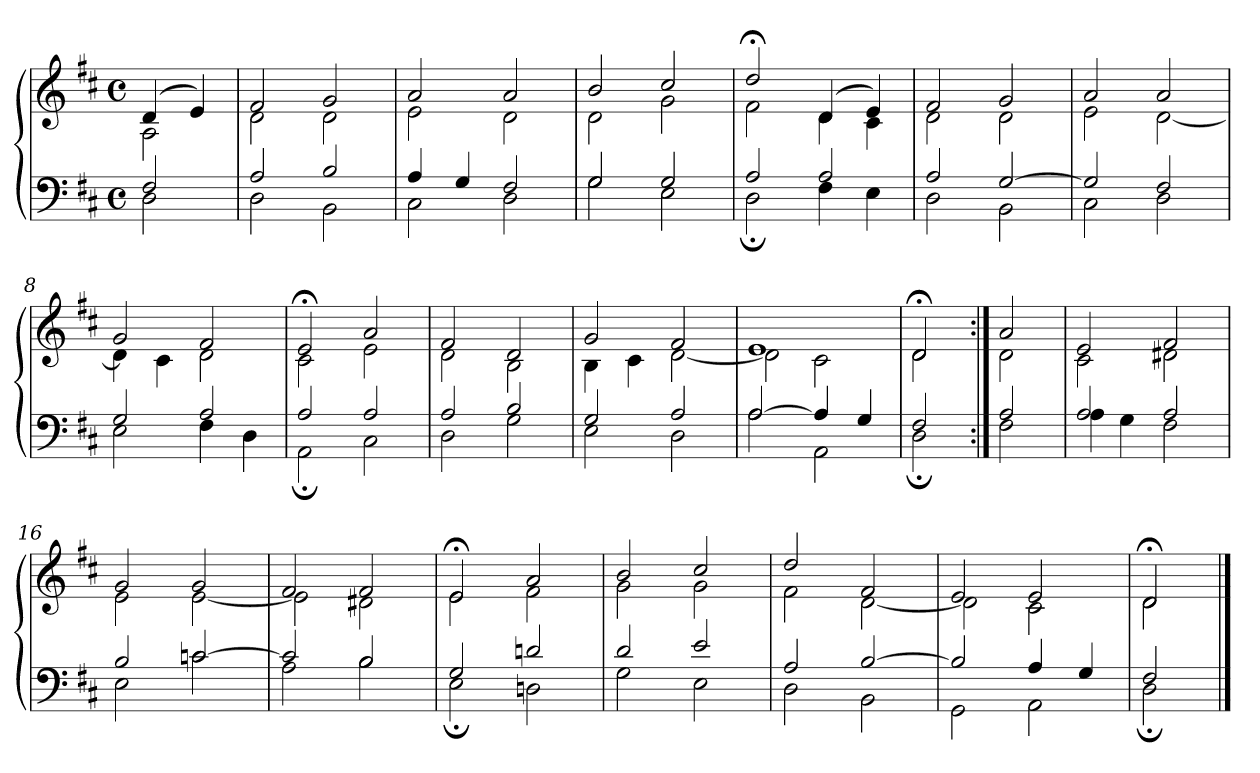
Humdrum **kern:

**kern	**kern
*part1	*part1
*staff2	*staff1
*clefF4	*clefG2
*k[f#c#]	*k[f#c#]
*M4/4	*M4/4
*met(c)	*met(c)
=1	=1
*^	*^
2F#	2D	(4d	2A
.	.	4e)	.
=2	=2	=2	=2
2A	2D	2f#	2d
2B	2BB	2g	2d
=3	=3	=3	=3
4A	2C#	2a	2e
4G	.	.	.
2F#	2D	2a	2d
=4	=4	=4	=4
2G	2G	2b	2d
2G	2E	2cc#	2g
=5	=5	=5	=5
2A	2D;	2dd;<	2f#
2A	4F#	(4d	4d
.	4E	4e)	4c#
=6	=6	=6	=6
2A	2D	2f#	2d
[2G	2BB	2g	2d
=7	=7	=7	=7
2G]	2C#	2a	2e
2F#	2D	2a	[2d
!!LO:LB:g=z	!!
=8	=8	=8	=8
2G	2E	2g	4d]
.	.	.	4c#
2A	4F#	2f#	2d
.	4D	.	.
=9	=9	=9	=9
2A	2AA;	2e;<	2c#
2A	2C#	2a	2e
=10	=10	=10	=10
2A	2D	2f#	2d
2B	2G	2d	2B
=11	=11	=11	=11
2G	2E	2g	4B
.	.	.	4c#
2A	2D	2f#	[2d
=12	=12	=12	=12
[2A	2A	1e	2d]
4A]	2AA	.	2c#
4G	.	.	.
=13	=13	=13	=13
2F#	2D;	2d;<	2d
=14:|!	=14:|!	=14:|!	=14:|!
2A	2F#	2a	2d
!!LO:LB:g=z	!!
=15	=15	=15	=15
2A	4A	2e	2c#
.	4G	.	.
2A	2F#	2f#	2d#X
=16	=16	=16	=16
2B	2E	2g	2e
[2cn	2c	2g	[2e
=17	=17	=17	=17
2c]	2A	2f#	2e]
2B	2B	2f#	2d#X
=18	=18	=18	=18
2G	2E;	2e;<	2e
2dn	2Dn	2a	2f#
=19	=19	=19	=19
2d	2G	2b	2g
2e	2E	2cc#	2g
=20	=20	=20	=20
2A	2D	2dd	2f#
[2B	2BB	2f#	[2d
=21	=21	=21	=21
2B]	2GG	2e	2d]
4A	2AA	2e	2c#
4G	.	.	.
=22	=22	=22	=22
2F#	2D;	2d;<	2d
*v	*v	*	*
*	*v	*v
==	==
*-	*-
